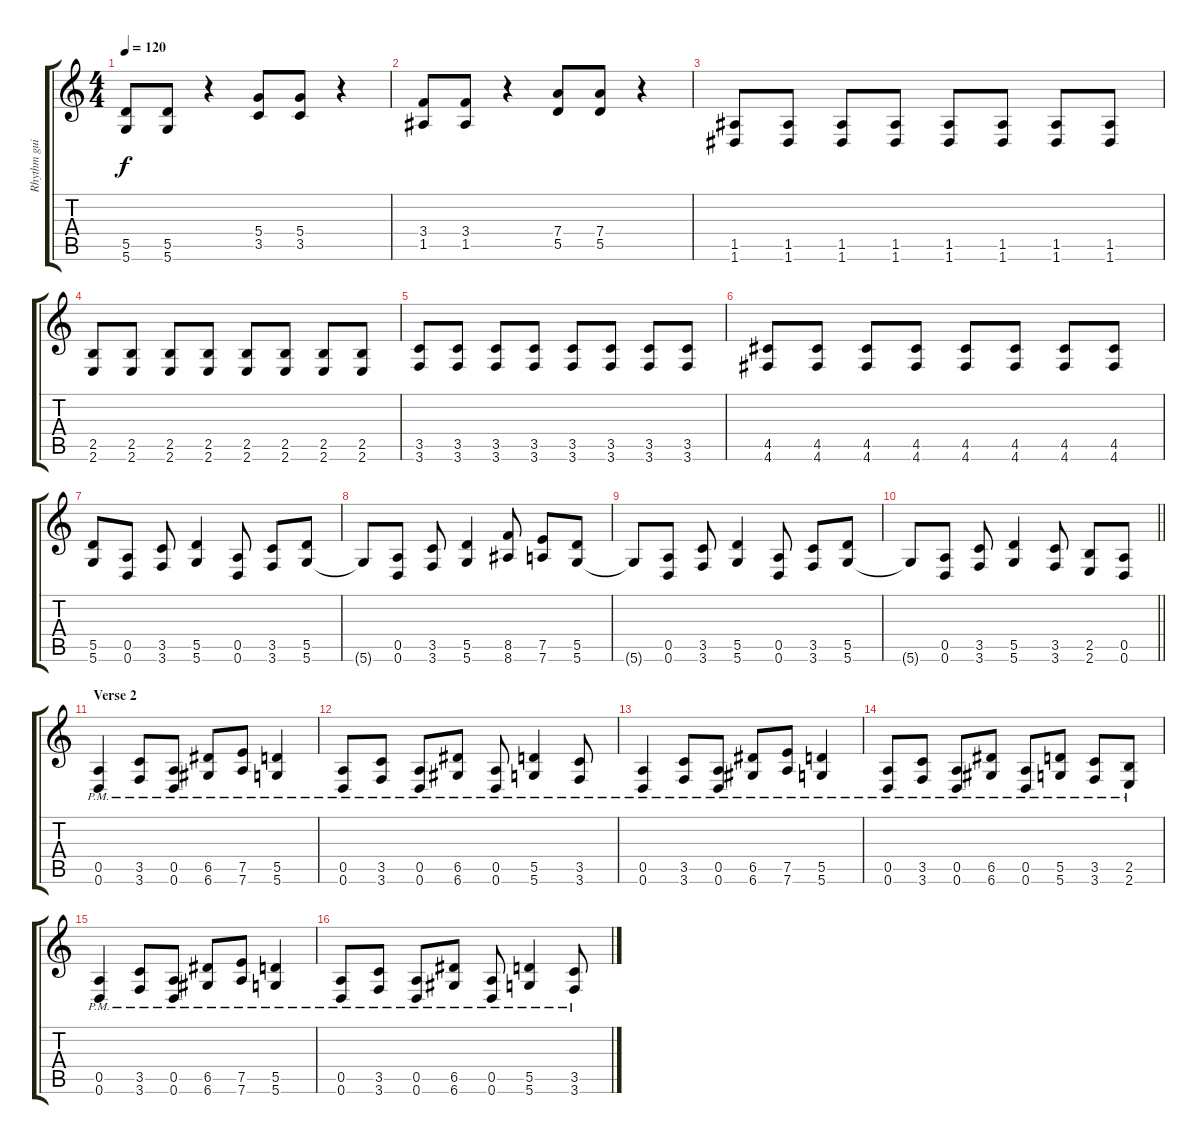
\track ("Rhythm guitar" "Rhythm gui") {instrument overdrivenguitar}
\staff {score tabs}
\tuning (E4 B3 G3 D3 A2 D2) {hide}
\ts (4 4)
\tempo 120
\clef g2
\ks c
(5.5 5.6).8{dy f} (5.5 5.6).8 r.4 (5.4 3.5).8 (5.4 3.5).8 r.4 |
(3.4 1.5).8 (3.4 1.5).8 r.4 (7.4 5.5).8 (7.4 5.5).8 r.4 |
(1.5 1.6).8 (1.5 1.6).8 (1.5 1.6).8 (1.5 1.6).8 (1.5 1.6).8 (1.5 1.6).8 (1.5 1.6).8 (1.5 1.6).8 |
(2.5 2.6).8 (2.5 2.6).8 (2.5 2.6).8 (2.5 2.6).8 (2.5 2.6).8 (2.5 2.6).8 (2.5 2.6).8 (2.5 2.6).8 |
(3.5 3.6).8 (3.5 3.6).8 (3.5 3.6).8 (3.5 3.6).8 (3.5 3.6).8 (3.5 3.6).8 (3.5 3.6).8 (3.5 3.6).8 |
(4.5 4.6).8 (4.5 4.6).8 (4.5 4.6).8 (4.5 4.6).8 (4.5 4.6).8 (4.5 4.6).8 (4.5 4.6).8 (4.5 4.6).8 |
(5.5 5.6).8 (0.5 0.6).8 (3.5 3.6).8 (5.5 5.6).4 (0.5 0.6).8 (3.5 3.6).8 (5.5 5.6).8 |
5.6{t}.8 (0.5 0.6).8 (3.5 3.6).8 (5.5 5.6).4 (8.5 8.6).8 (7.5 7.6).8 (5.5 5.6).8 |
5.6{t}.8 (0.5 0.6).8 (3.5 3.6).8 (5.5 5.6).4 (0.5 0.6).8 (3.5 3.6).8 (5.5 5.6).8 |
\barLineRight lightlight
5.6{t}.8 (0.5 0.6).8 (3.5 3.6).8 (5.5 5.6).4 (3.5 3.6).8 (2.5 2.6).8 (0.5 0.6).8 |
\section ("" "Verse 2")
(0.5{pm} 0.6{pm}).4 (3.5{pm} 3.6{pm}).8 (0.5{pm} 0.6{pm}).8 (6.5{pm} 6.6{pm}).8 (7.5{pm} 7.6{pm}).8 (5.5{pm} 5.6{pm}).4 |
(0.5{pm} 0.6{pm}).8 (3.5{pm} 3.6{pm}).8 (0.5{pm} 0.6{pm}).8 (6.5{pm} 6.6{pm}).8 (0.5{pm} 0.6{pm}).8 (5.5{pm} 5.6{pm}).4 (3.5{pm} 3.6{pm}).8 |
(0.5{pm} 0.6{pm}).4 (3.5{pm} 3.6{pm}).8 (0.5{pm} 0.6{pm}).8 (6.5{pm} 6.6{pm}).8 (7.5{pm} 7.6{pm}).8 (5.5{pm} 5.6{pm}).4 |
(0.5{pm} 0.6{pm}).8 (3.5{pm} 3.6{pm}).8 (0.5{pm} 0.6{pm}).8 (6.5{pm} 6.6{pm}).8 (0.5{pm} 0.6{pm}).8 (5.5{pm} 5.6{pm}).8 (3.5{pm} 3.6{pm}).8 (2.5{pm} 2.6{pm}).8 |
(0.5{pm} 0.6{pm}).4 (3.5{pm} 3.6{pm}).8 (0.5{pm} 0.6{pm}).8 (6.5{pm} 6.6{pm}).8 (7.5{pm} 7.6{pm}).8 (5.5{pm} 5.6{pm}).4 |
(0.5{pm} 0.6{pm}).8 (3.5{pm} 3.6{pm}).8 (0.5{pm} 0.6{pm}).8 (6.5{pm} 6.6{pm}).8 (0.5{pm} 0.6{pm}).8 (5.5{pm} 5.6{pm}).4 (3.5{pm} 3.6{pm}).8
